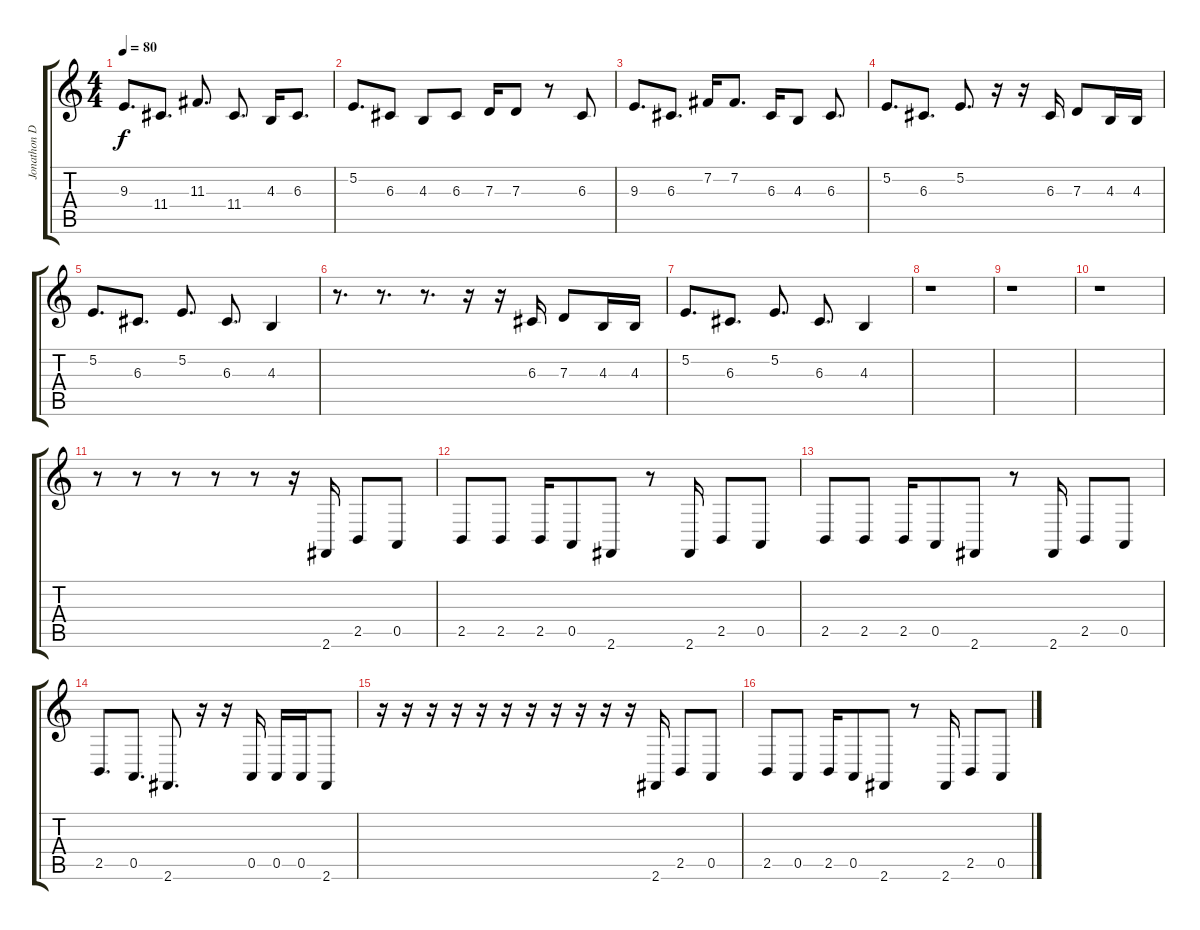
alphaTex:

\track ("Jonathon Douglass" "Jonathon D") {instrument clarinet}
\staff {score tabs}
\tuning (E4 B3 G3 D3 A2 E2) {hide}
\ts (4 4)
\tempo 80
\clef g2
\ks c
9.3.8{d dy f} 11.4.8{d} 11.3.8{d} 11.4.8{d} 4.3.16 6.3.8{d} |
5.2.8{d} 6.3.8 4.3.8 6.3.8 7.3.16 7.3.8 r.8 6.3.8 |
9.3.8{d} 6.3.8{d} 7.2.16 7.2.8{d} 6.3.16 4.3.8 6.3.8{d} |
5.2.8{d} 6.3.8{d} 5.2.8{d} r.16 r.16 6.3.16 7.3.8 4.3.16 4.3.16 |
5.2.8{d} 6.3.8{d} 5.2.8{d} 6.3.8{d} 4.3.4 |
r.8{d} r.8{d} r.8{d} r.16 r.16 6.3.16 7.3.8 4.3.16 4.3.16 |
5.2.8{d} 6.3.8{d} 5.2.8{d} 6.3.8{d} 4.3.4 |
r.1 |
r.1 |
r.1 |
r.8 r.8 r.8 r.8 r.8 r.16 2.6.16 2.5.8 0.5.8 |
2.5.8 2.5.8 2.5.16 0.5.8 2.6.8 r.8 2.6.16 2.5.8 0.5.8 |
2.5.8 2.5.8 2.5.16 0.5.8 2.6.8 r.8 2.6.16 2.5.8 0.5.8 |
2.5.8{d} 0.5.8{d} 2.6.8{d} r.16 r.16 0.5.16 0.5.16 0.5.16 2.6.8 |
r.16 r.16 r.16 r.16 r.16 r.16 r.16 r.16 r.16 r.16 r.16 2.6.16 2.5.8 0.5.8 |
2.5.8 0.5.8 2.5.16 0.5.8 2.6.8 r.8 2.6.16 2.5.8 0.5.8
